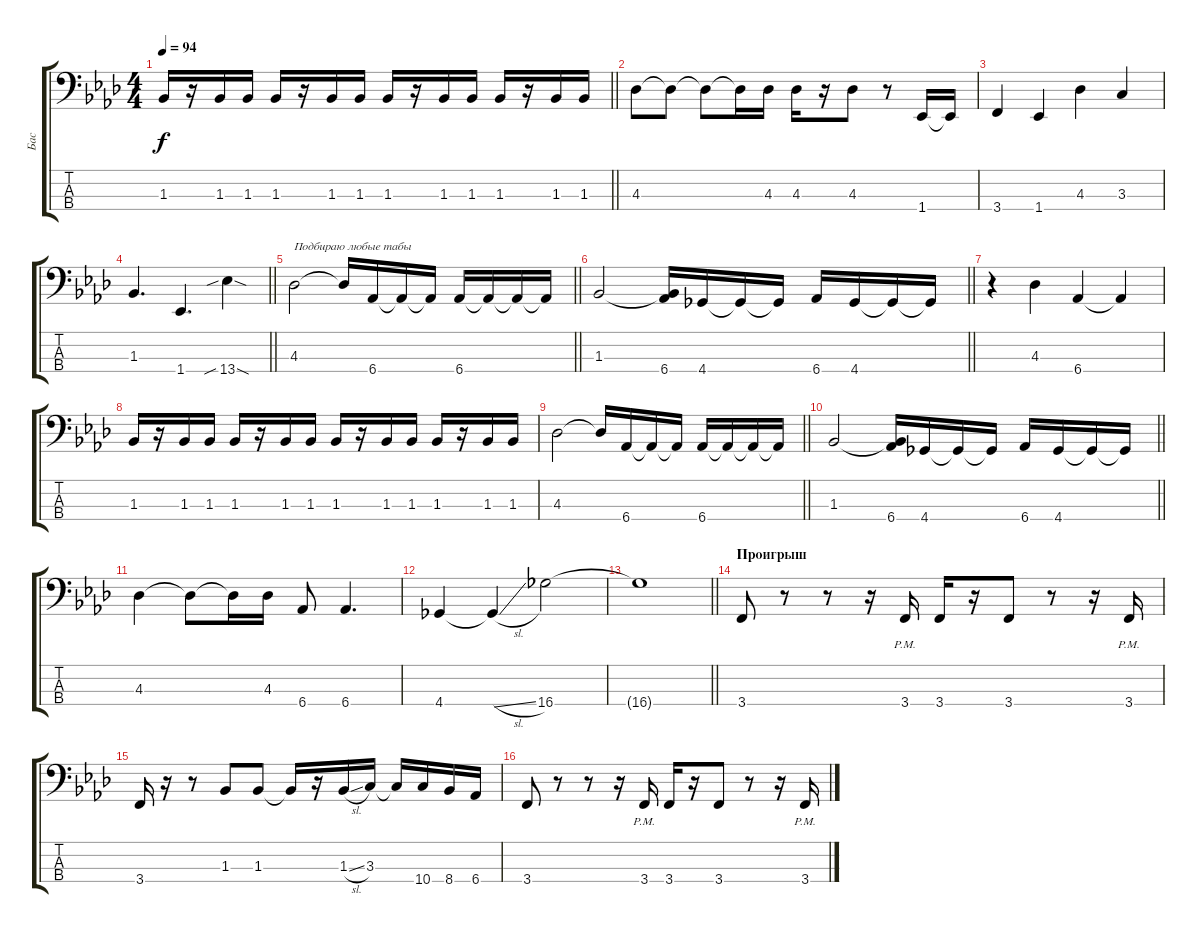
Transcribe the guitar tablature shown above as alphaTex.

\track ("Бас" "Бас") {instrument electricbassfinger}
\staff {score tabs}
\tuning (G2 D2 A1 D1) {hide}
\ts (4 4)
\tempo 94
\clef f4
\barLineRight lightlight
\ks fminor
1.3.16{dy f} r.16 1.3.16 1.3.16 1.3.16 r.16 1.3.16 1.3.16 1.3.16 r.16 1.3.16 1.3.16 1.3.16 r.16 1.3.16 1.3.16 |
\section ("" "")
4.3.8 4.3{t}.8 4.3{t}.8 4.3{t}.16 4.3.16 4.3.16 r.16 4.3.8 r.8 1.4.16 1.4{t}.16 |
3.4.4 1.4.4 4.3.4 3.3.4 |
\barLineRight lightlight
1.3.4{d} 1.4.4{d} 13.4{sib sod}.4 |
\section ("" "")
\barLineRight lightlight
4.3.2{txt "Подбираю любые табы"} 4.3{t}.16 6.4.16 6.4{t}.16 6.4{t}.16 6.4.16 6.4{t}.16 6.4{t}.16 6.4{t}.16 |
\barLineRight lightlight
1.3.2 (1.3{t} 6.4).16 4.4.16 4.4{t}.16 4.4{t}.16 6.4.16 4.4.16 4.4{t}.16 4.4{t}.16 |
r.4 4.3.4 6.4.4 6.4{t}.4 |
1.3.16 r.16 1.3.16 1.3.16 1.3.16 r.16 1.3.16 1.3.16 1.3.16 r.16 1.3.16 1.3.16 1.3.16 r.16 1.3.16 1.3.16 |
\barLineRight lightlight
4.3.2 4.3{t}.16 6.4.16 6.4{t}.16 6.4{t}.16 6.4.16 6.4{t}.16 6.4{t}.16 6.4{t}.16 |
\barLineRight lightlight
1.3.2 (1.3{t} 6.4).16 4.4.16 4.4{t}.16 4.4{t}.16 6.4.16 4.4.16 4.4{t}.16 4.4{t}.16 |
4.3.4 4.3{t}.8 4.3{t}.16 4.3.16 6.4.8 6.4.4{d} |
4.4.4 4.4{sl t}.4 16.4.2 |
\barLineRight lightlight
16.4{t}.1 |
\section ("" "Проигрыш")
3.4.8 r.8 r.8 r.16 3.4{pm}.16 3.4.16 r.16 3.4.8 r.8 r.16 3.4{pm}.16 |
3.4.16 r.16 r.8 1.3.8 1.3.8 1.3{t}.16 r.16 1.3{sl}.16 3.3.16 3.3{t}.16 10.4.16 8.4.16 6.4.16 |
3.4.8 r.8 r.8 r.16 3.4{pm}.16 3.4.16 r.16 3.4.8 r.8 r.16 3.4{pm}.16
